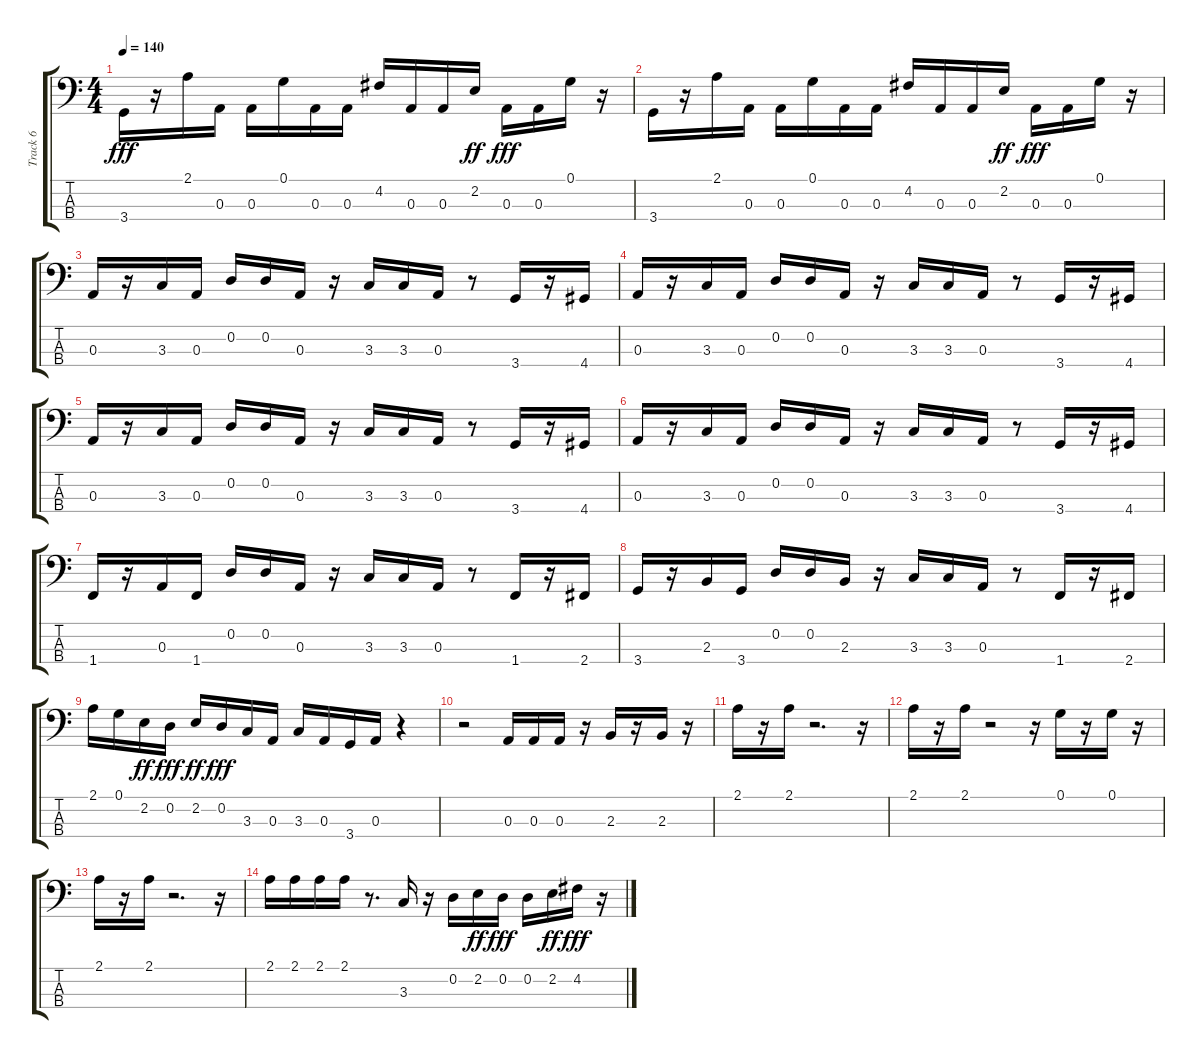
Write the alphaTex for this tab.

\track ("Track 6" "Track 6") {instrument slapbass2}
\staff {score tabs}
\tuning (G2 D2 A1 E1) {hide}
\ts (4 4)
\tempo 140
\clef f4
\ks c
3.4.16{dy fff} r.16 2.1.16 0.3.16 0.3.16 0.1.16 0.3.16 0.3.16 4.2.16 0.3.16 0.3.16 2.2.16{dy ff} 0.3.16{dy fff} 0.3.16 0.1.16 r.16 |
3.4.16 r.16 2.1.16 0.3.16 0.3.16 0.1.16 0.3.16 0.3.16 4.2.16 0.3.16 0.3.16 2.2.16{dy ff} 0.3.16{dy fff} 0.3.16 0.1.16 r.16 |
0.3.16 r.16 3.3.16 0.3.16 0.2.16 0.2.16 0.3.16 r.16 3.3.16 3.3.16 0.3.16 r.8 3.4.16 r.16 4.4.16 |
0.3.16 r.16 3.3.16 0.3.16 0.2.16 0.2.16 0.3.16 r.16 3.3.16 3.3.16 0.3.16 r.8 3.4.16 r.16 4.4.16 |
0.3.16 r.16 3.3.16 0.3.16 0.2.16 0.2.16 0.3.16 r.16 3.3.16 3.3.16 0.3.16 r.8 3.4.16 r.16 4.4.16 |
0.3.16 r.16 3.3.16 0.3.16 0.2.16 0.2.16 0.3.16 r.16 3.3.16 3.3.16 0.3.16 r.8 3.4.16 r.16 4.4.16 |
1.4.16 r.16 0.3.16 1.4.16 0.2.16 0.2.16 0.3.16 r.16 3.3.16 3.3.16 0.3.16 r.8 1.4.16 r.16 2.4.16 |
3.4.16 r.16 2.3.16 3.4.16 0.2.16 0.2.16 2.3.16 r.16 3.3.16 3.3.16 0.3.16 r.8 1.4.16 r.16 2.4.16 |
2.1.16 0.1.16 2.2.16{dy ff} 0.2.16{dy fff} 2.2.16{dy ff} 0.2.16{dy fff} 3.3.16 0.3.16 3.3.16 0.3.16 3.4.16 0.3.16 r.4 |
r.2 0.3.16 0.3.16 0.3.16 r.16 2.3.16 r.16 2.3.16 r.16 |
2.1.16 r.16 2.1.16 r.2{d} r.16 |
2.1.16 r.16 2.1.16 r.2 r.16 0.1.16 r.16 0.1.16 r.16 |
2.1.16 r.16 2.1.16 r.2{d} r.16 |
2.1.16 2.1.16 2.1.16 2.1.16 r.8{d} 3.3.16 r.16 0.2.16 2.2.16{dy ff} 0.2.16{dy fff} 0.2.16 2.2.16{dy ff} 4.2.16{dy fff} r.16
